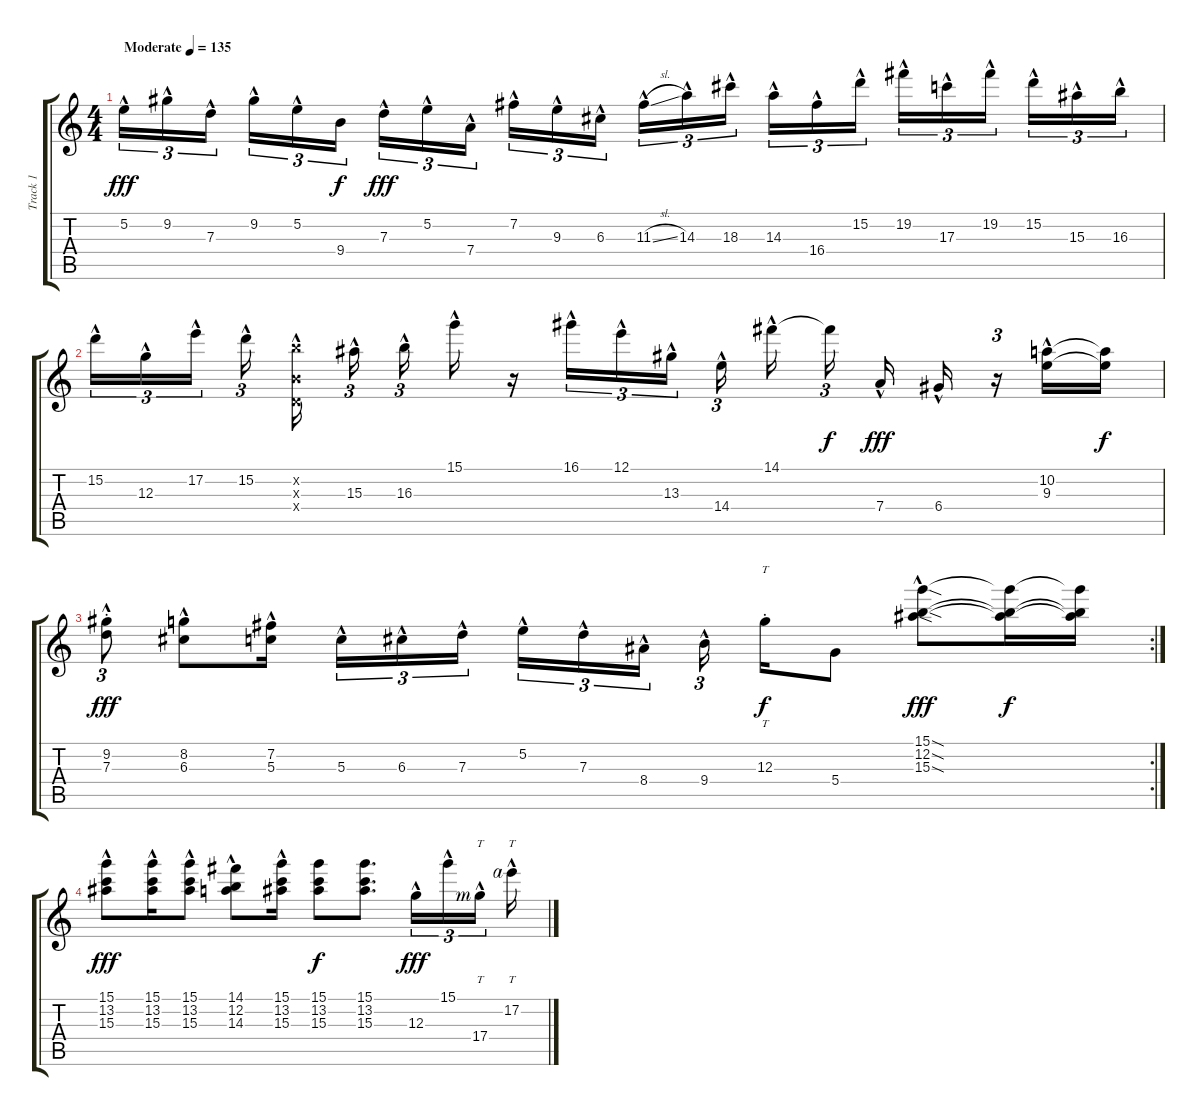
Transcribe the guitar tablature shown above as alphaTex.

\track ("Track 1" "Track 1") {instrument overdrivenguitar}
\staff {score tabs}
\tuning (E4 B3 G3 D3 A2 E2) {hide}
\ts (4 4)
\tempo (135 "Moderate")
\clef g2
\ks c
5.2{hac}.16{tu (3 2) dy fff instrument overdrivenguitar} 9.2{hac}.16{tu (3 2)} 7.3{hac}.16{tu (3 2) beam splitsecondary} 9.2{hac}.16{tu (3 2)} 5.2{hac}.16{tu (3 2)} 9.4.16{tu (3 2) dy f} 7.3{hac}.16{tu (3 2) dy fff} 5.2{hac}.16{tu (3 2)} 7.4{hac}.16{tu (3 2) beam splitsecondary} 7.2{hac}.16{tu (3 2)} 9.3{hac}.16{tu (3 2)} 6.3{hac}.16{tu (3 2)} 11.3{sl hac}.16{tu (3 2)} 14.3{hac}.16{tu (3 2)} 18.3{hac}.16{tu (3 2) beam splitsecondary} 14.3{hac}.16{tu (3 2)} 16.4{hac}.16{tu (3 2)} 15.2{hac}.16{tu (3 2)} 19.2{hac}.16{tu (3 2)} 17.3{hac}.16{tu (3 2)} 19.2{hac}.16{tu (3 2) beam splitsecondary} 15.2{hac}.16{tu (3 2)} 15.3{hac}.16{tu (3 2)} 16.3{hac}.16{tu (3 2)} |
15.2{hac}.16{tu (3 2)} 12.3{hac}.16{tu (3 2)} 17.2{hac}.16{tu (3 2) beam splitsecondary} 15.2{hac}.16{tu (3 2) beam splitsecondary} (0.2{hac x} 16.3{hac x} 0.4{hac x}).16 15.3{hac}.16{tu (3 2)} 16.3{hac}.16{tu (3 2)} 15.1{hac}.16 r.16 16.1{hac}.16{tu (3 2)} 12.1{hac}.16{tu (3 2)} 13.3{hac}.16{tu (3 2) beam splitsecondary} 14.4{hac}.16{tu (3 2) beam splitsecondary} 14.1{hac}.16{beam splitsecondary} 14.1{t}.16{tu (3 2) dy f} 7.4{hac}.16{dy fff} 6.4{hac}.16 r.16{tu (3 2)} (10.2{hac} 9.3{hac}).16 (10.2{t} 9.3{t}).16{dy f} |
\rc 2
(9.2{hac st} 7.3{hac st}).8{tu (3 2) dy fff} (8.2{hac} 6.3{hac}).8 (7.2{hac} 5.3{hac}).16 5.3{hac}.16{tu (3 2)} 6.3{hac}.16{tu (3 2)} 7.3{hac}.16{tu (3 2) beam splitsecondary} 5.2{hac}.16{tu (3 2)} 7.3{hac}.16{tu (3 2)} 8.4{hac}.16{tu (3 2)} 9.4{hac}.16{tu (3 2) beam splitsecondary} 12.3{st}.16{tt dy f} 5.4.8 (15.1{sod hac} 12.2{sod hac} 15.3{sod}).8{dy fff} (15.1{t} 12.2{t} 15.3{t}).16{dy f} (15.1{t} 12.2{t} 15.3{t}).16 |
(15.1{hac} 13.2{hac} 15.3{hac}).8{dy fff} (15.1{hac} 13.2{hac} 15.3{hac}).16 (15.1{hac} 13.2{hac} 15.3{hac}).8 (14.1{hac} 12.2{hac} 14.3{hac}).8 (15.1{hac} 13.2{hac} 15.3{hac}).16 (15.1 13.2 15.3).8{dy f} (15.1 13.2 15.3).8{d} 12.3{hac}.16{tu (3 2) dy fff} 15.1{hac}.16{tu (3 2)} 17.4{hac rf 3}.16{tt tu (3 2) beam splitsecondary} 17.2{hac rf 4}.16{tt}
